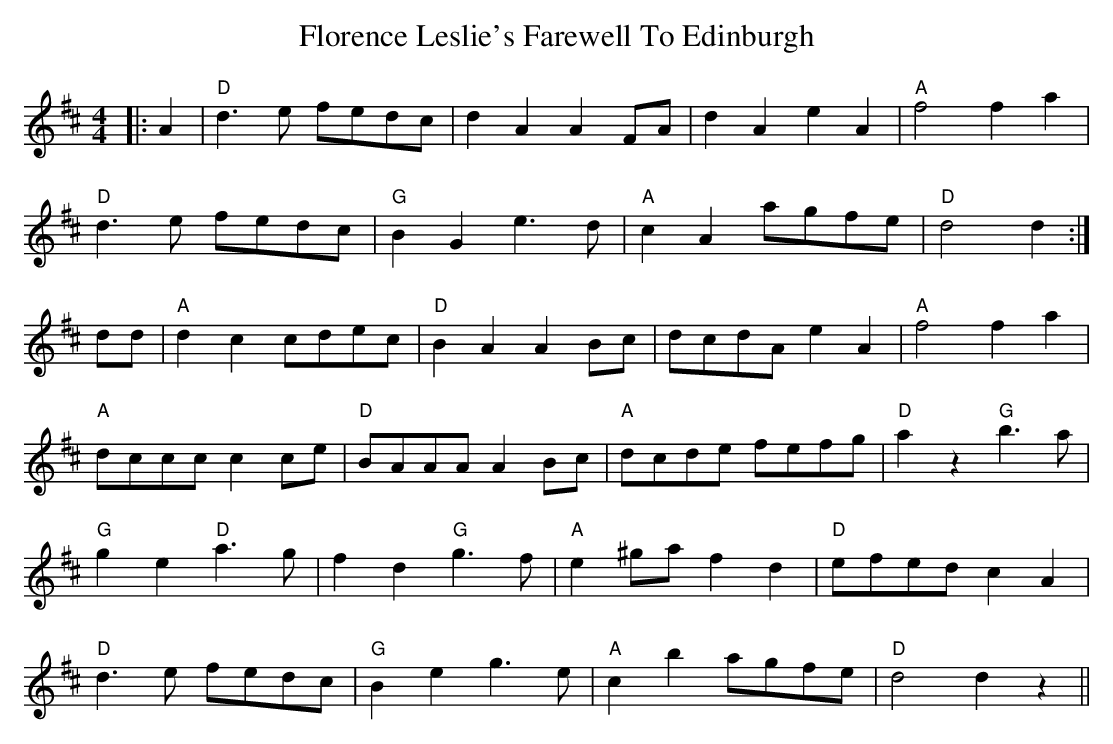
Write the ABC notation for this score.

X:1
T: Florence Leslie's Farewell To Edinburgh
M: 4/4
L: 1/8
K: Dmaj
|:A2|"D"d3e fedc|d2A2 A2FA|d2A2 e2A2|"A"f4 f2a2|
"D"d3e fedc|"G"B2G2 e3d|"A"c2A2 agfe|"D"d4 d2:|
dd|"A"d2c2 cdec|"D"B2A2 A2Bc|dcdA e2A2|"A"f4 f2a2|
"A"dccc c2ce|"D"BAAA A2Bc|"A"dcde fefg|"D"a2 z2 "G"b3a|
"G"g2e2 "D"a3g|f2d2 "G"g3f|"A"e2^ga f2d2|"D"efed c2A2|
"D"d3e fedc|"G"B2e2 g3e|"A"c2b2 agfe|"D"d4 d2 z2||
